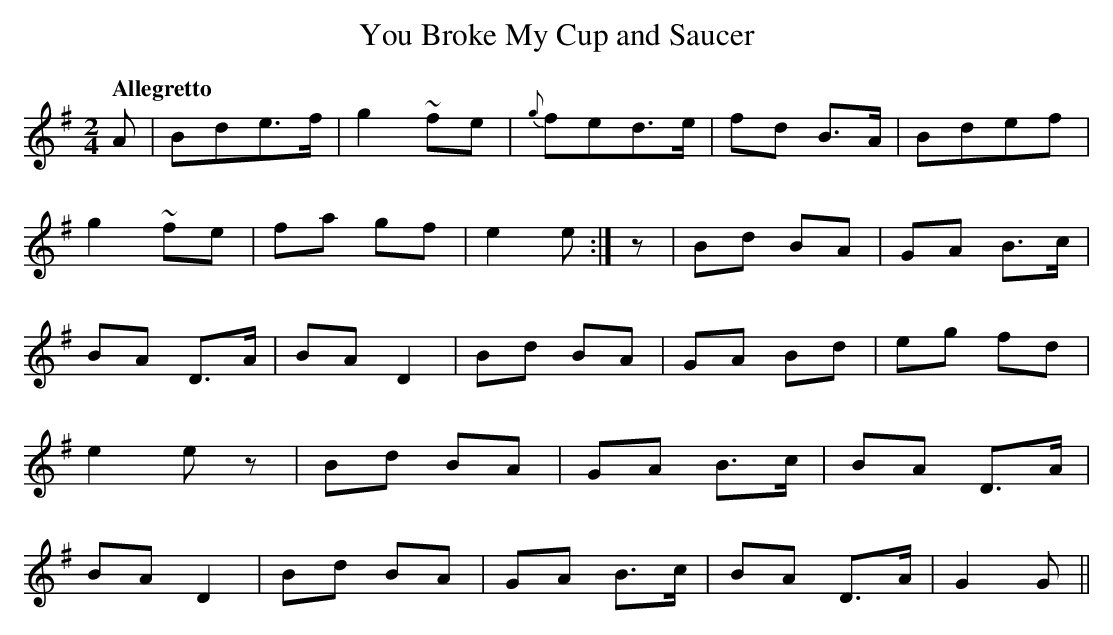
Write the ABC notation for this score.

X:1
T:You Broke My Cup and Saucer
M:2/4
L:1/8
Q:"Allegretto"
K:G
A|Bde>f|g2 ~fe|{g}fed>e|fd B>A|Bdef|
g2 ~fe|fa gf|e2 e:|z|Bd BA|GA B>c|
BA D>A |BA D2|Bd BA|GA Bd|eg fd|
e2ez|Bd BA|GA B>c|BA D>A|
BA D2|Bd BA|GA B>c|BA D>A|G2G||
